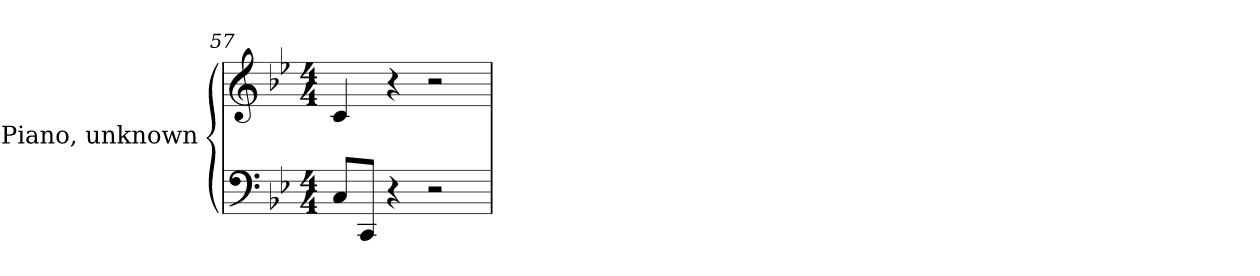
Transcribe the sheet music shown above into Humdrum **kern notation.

**kern	**kern
*part1	*part1
*staff2	*staff1
*I"Piano, unknown	*
*I'Pno.	*
*clefF4	*clefG2
*k[b-e-]	*k[b-e-]
*M4/4	*M4/4
=57	=57
8C/L	4c/
8CC/J	.
4r	4r
2r	2r
=	=
*-	*-
